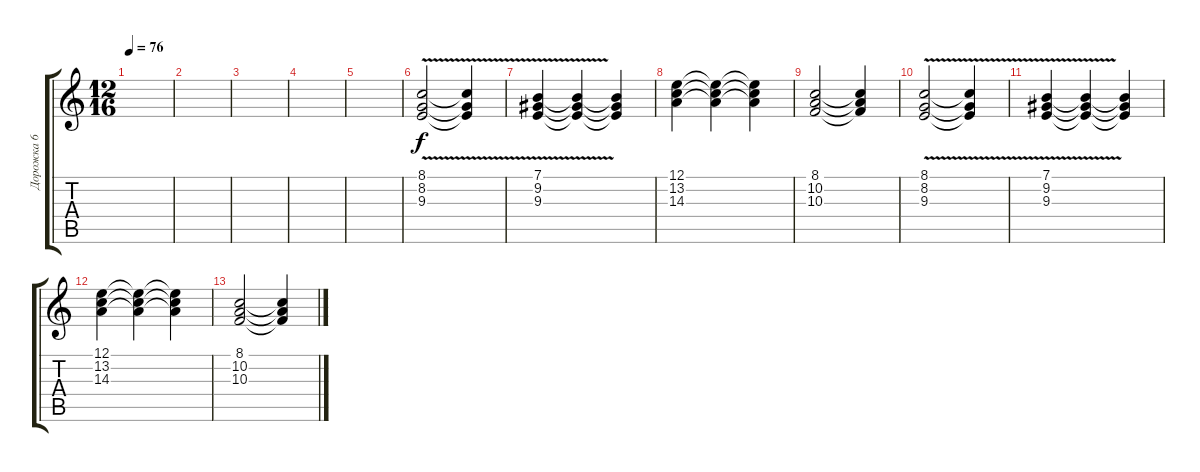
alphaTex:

\track ("Дорожка 6" "Дорожка 6") {instrument stringensemble1}
\staff {score tabs}
\tuning (E4 B3 G3 D3 A2 E2) {hide}
\ts (12 16)
\tempo 76
\clef g2
\ks c
|
|
|
|
|
(8.1{v} 8.2{v} 9.3{v}).2{volume 6 instrument stringensemble1} (8.1{t} 8.2{t} 9.3{t}).4 |
(7.1{v} 9.2{v} 9.3{v}).4 (7.1{t} 9.2{t} 9.3{t}).4 (7.1{t} 9.2{t} 9.3{t}).4 |
(12.1 13.2 14.3).4 (12.1{t} 13.2{t} 14.3{t}).4 (12.1{t} 13.2{t} 14.3{t}).4 |
(8.1 10.2 10.3).2 (8.1{t} 10.2{t} 10.3{t}).4 |
(8.1{v} 8.2{v} 9.3{v}).2{volume 6 instrument stringensemble1} (8.1{t} 8.2{t} 9.3{t}).4 |
(7.1{v} 9.2{v} 9.3{v}).4 (7.1{t} 9.2{t} 9.3{t}).4 (7.1{t} 9.2{t} 9.3{t}).4 |
(12.1 13.2 14.3).4 (12.1{t} 13.2{t} 14.3{t}).4 (12.1{t} 13.2{t} 14.3{t}).4 |
(8.1 10.2 10.3).2 (8.1{t} 10.2{t} 10.3{t}).4
